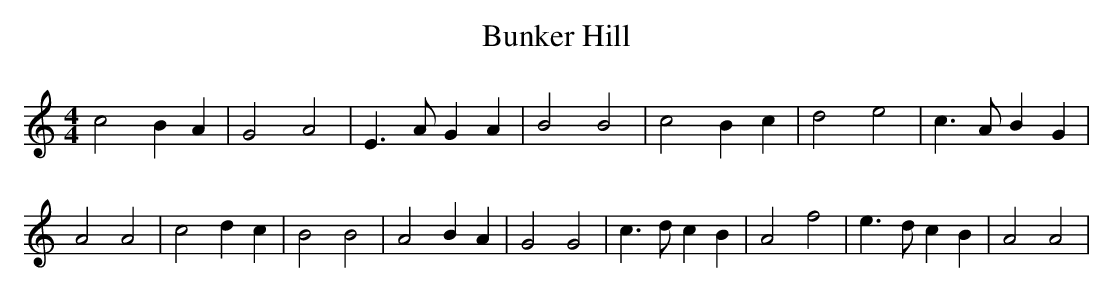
X:1
T:Bunker Hill
M:4/4
L:1/4
K:C
 c2 B A| G2 A2| E3/2 A/2 G A| B2 B2| c2 B c| d2 e2| c3/2 A/2 B G| A2 A2|\
 c2 d c| B2 B2| A2 B A| G2 G2| c3/2 d/2 c B| A2 f2| e3/2- d/2 c B|\
 A2 A2|
